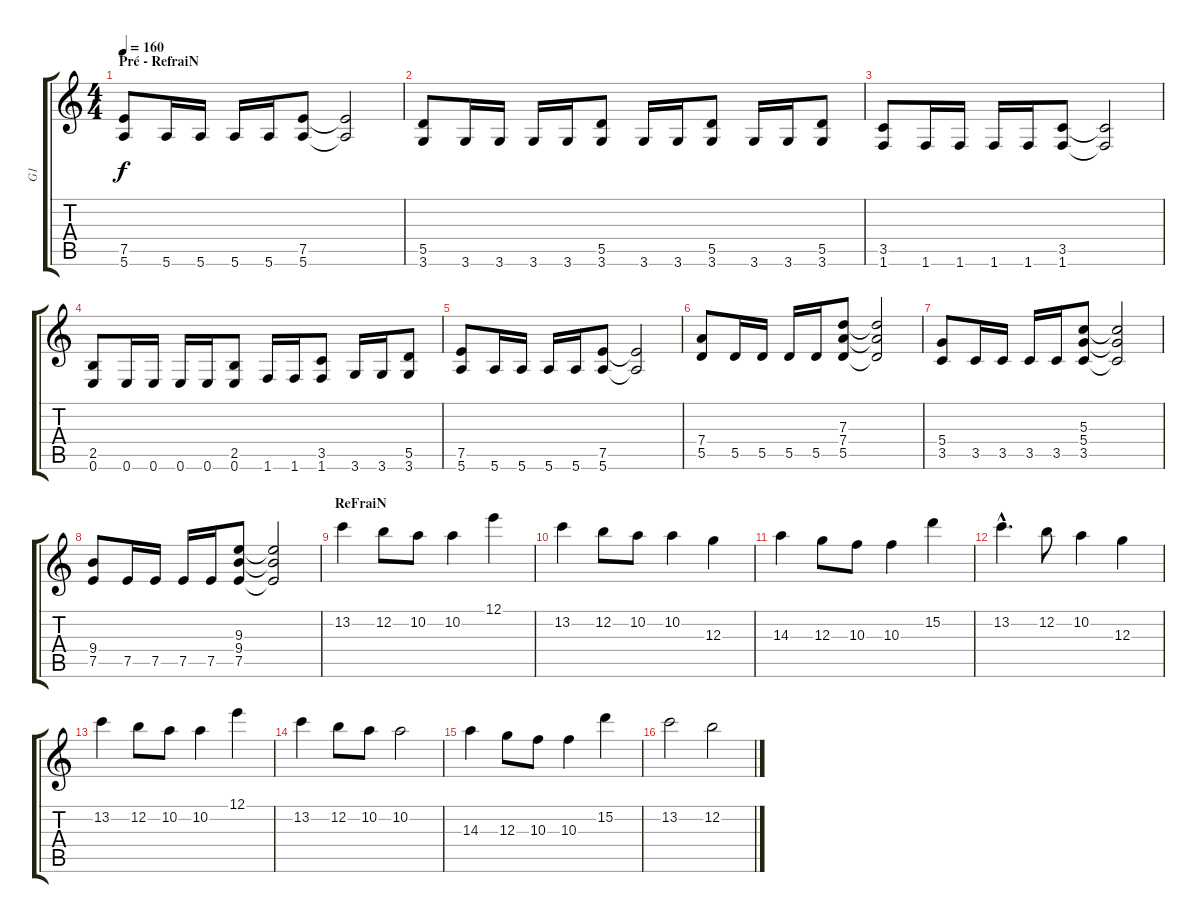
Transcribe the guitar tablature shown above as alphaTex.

\track ("G1" "G1") {instrument distortionguitar}
\staff {score tabs}
\tuning (E4 B3 G3 D3 A2 E2) {hide}
\ts (4 4)
\section ("" "Pré - RefraiN")
\tempo 160
\clef g2
\ks c
(7.5 5.6).8{dy f} 5.6.16 5.6.16 5.6.16 5.6.16 (7.5 5.6).8 (7.5{t} 5.6{t}).2 |
(5.5 3.6).8 3.6.16 3.6.16 3.6.16 3.6.16 (5.5 3.6).8 3.6.16 3.6.16 (5.5 3.6).8 3.6.16 3.6.16 (5.5 3.6).8 |
(3.5 1.6).8 1.6.16 1.6.16 1.6.16 1.6.16 (3.5 1.6).8 (3.5{t} 1.6{t}).2 |
(2.5 0.6).8 0.6.16 0.6.16 0.6.16 0.6.16 (2.5 0.6).8 1.6.16 1.6.16 (3.5 1.6).8 3.6.16 3.6.16 (5.5 3.6).8 |
(7.5 5.6).8 5.6.16 5.6.16 5.6.16 5.6.16 (7.5 5.6).8 (7.5{t} 5.6{t}).2 |
(7.4 5.5).8 5.5.16 5.5.16 5.5.16 5.5.16 (7.3 7.4 5.5).8 (7.3{t} 7.4{t} 5.5{t}).2 |
(5.4 3.5).8 3.5.16 3.5.16 3.5.16 3.5.16 (5.3 5.4 3.5).8 (5.3{t} 5.4{t} 3.5{t}).2 |
(9.4 7.5).8 7.5.16 7.5.16 7.5.16 7.5.16 (9.3 9.4 7.5).8 (9.3{t} 9.4{t} 7.5{t}).2 |
\section ("" "ReFraiN")
13.2.4{volume 15} 12.2.8 10.2.8 10.2.4 12.1.4 |
13.2.4 12.2.8 10.2.8 10.2.4 12.3.4 |
14.3.4 12.3.8 10.3.8 10.3.4 15.2.4 |
13.2{hac}.4{d} 12.2.8 10.2.4 12.3.4 |
13.2.4 12.2.8 10.2.8 10.2.4 12.1.4 |
13.2.4 12.2.8 10.2.8 10.2.2 |
14.3.4 12.3.8 10.3.8 10.3.4 15.2.4 |
13.2.2 12.2.2
